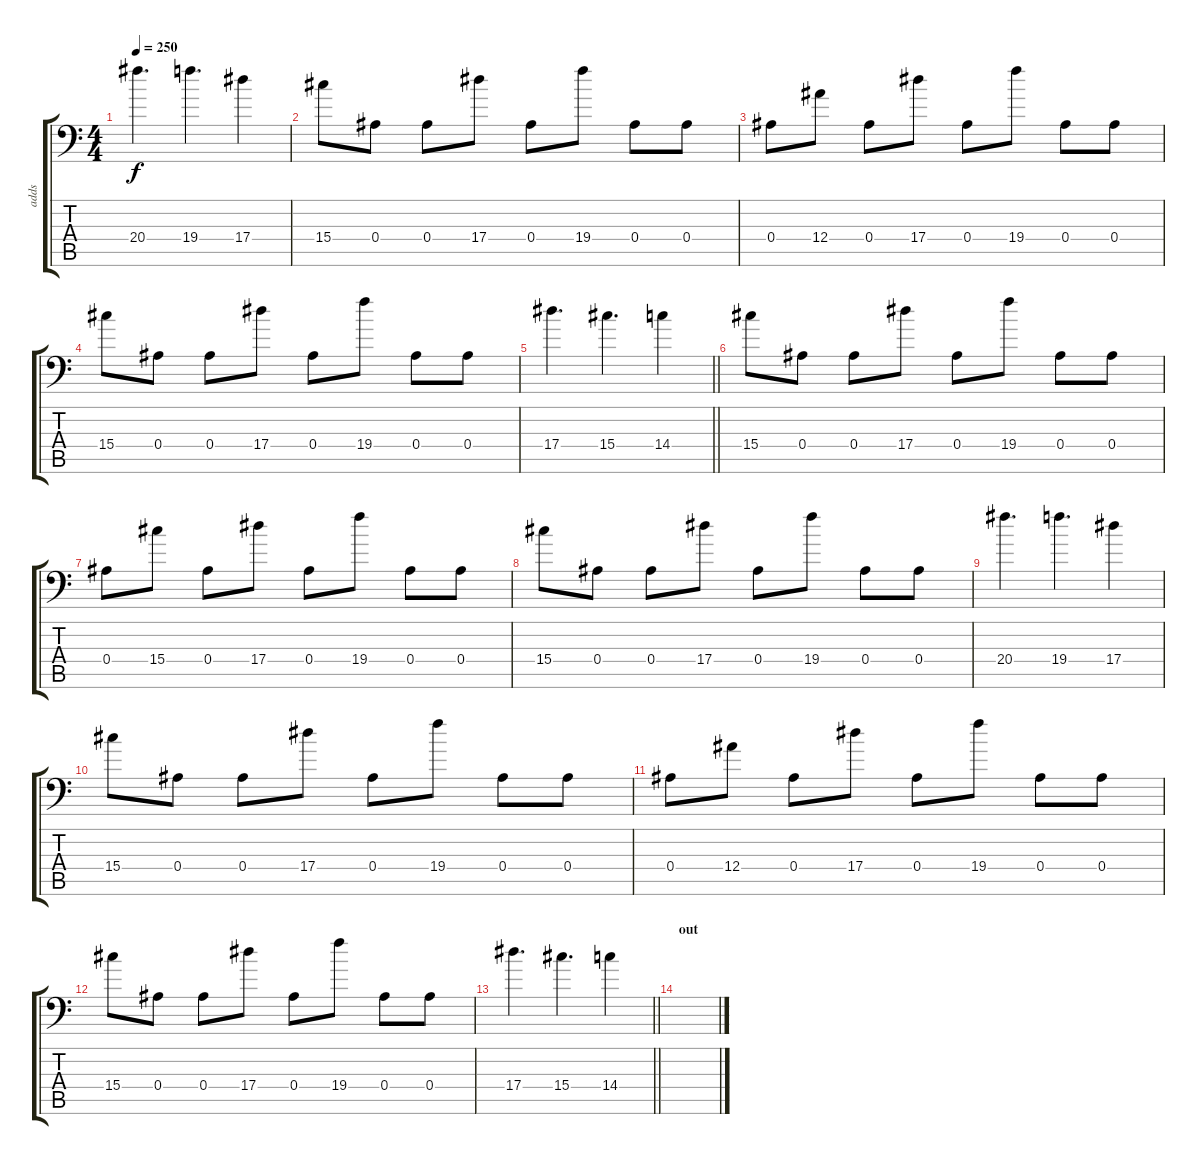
\track ("adds" "adds") {instrument distortionguitar}
\staff {score tabs}
\tuning (C4 G3 Eb3 Bb2 F2 Bb1) {hide}
\ts (4 4)
\tempo 250
\clef f4
\ks c
20.4.4{d dy f} 19.4.4{d} 17.4.4 |
15.4.8 0.4.8 0.4.8 17.4.8 0.4.8 19.4.8 0.4.8 0.4.8 |
0.4.8 12.4.8 0.4.8 17.4.8 0.4.8 19.4.8 0.4.8 0.4.8 |
15.4.8 0.4.8 0.4.8 17.4.8 0.4.8 19.4.8 0.4.8 0.4.8 |
\barLineRight lightlight
17.4.4{d} 15.4.4{d} 14.4.4 |
15.4.8 0.4.8 0.4.8 17.4.8 0.4.8 19.4.8 0.4.8 0.4.8 |
0.4.8 15.4.8 0.4.8 17.4.8 0.4.8 19.4.8 0.4.8 0.4.8 |
15.4.8 0.4.8 0.4.8 17.4.8 0.4.8 19.4.8 0.4.8 0.4.8 |
20.4.4{d} 19.4.4{d} 17.4.4 |
15.4.8 0.4.8 0.4.8 17.4.8 0.4.8 19.4.8 0.4.8 0.4.8 |
0.4.8 12.4.8 0.4.8 17.4.8 0.4.8 19.4.8 0.4.8 0.4.8 |
15.4.8 0.4.8 0.4.8 17.4.8 0.4.8 19.4.8 0.4.8 0.4.8 |
\barLineRight lightlight
17.4.4{d} 15.4.4{d} 14.4.4 |
\section ("" "out")
